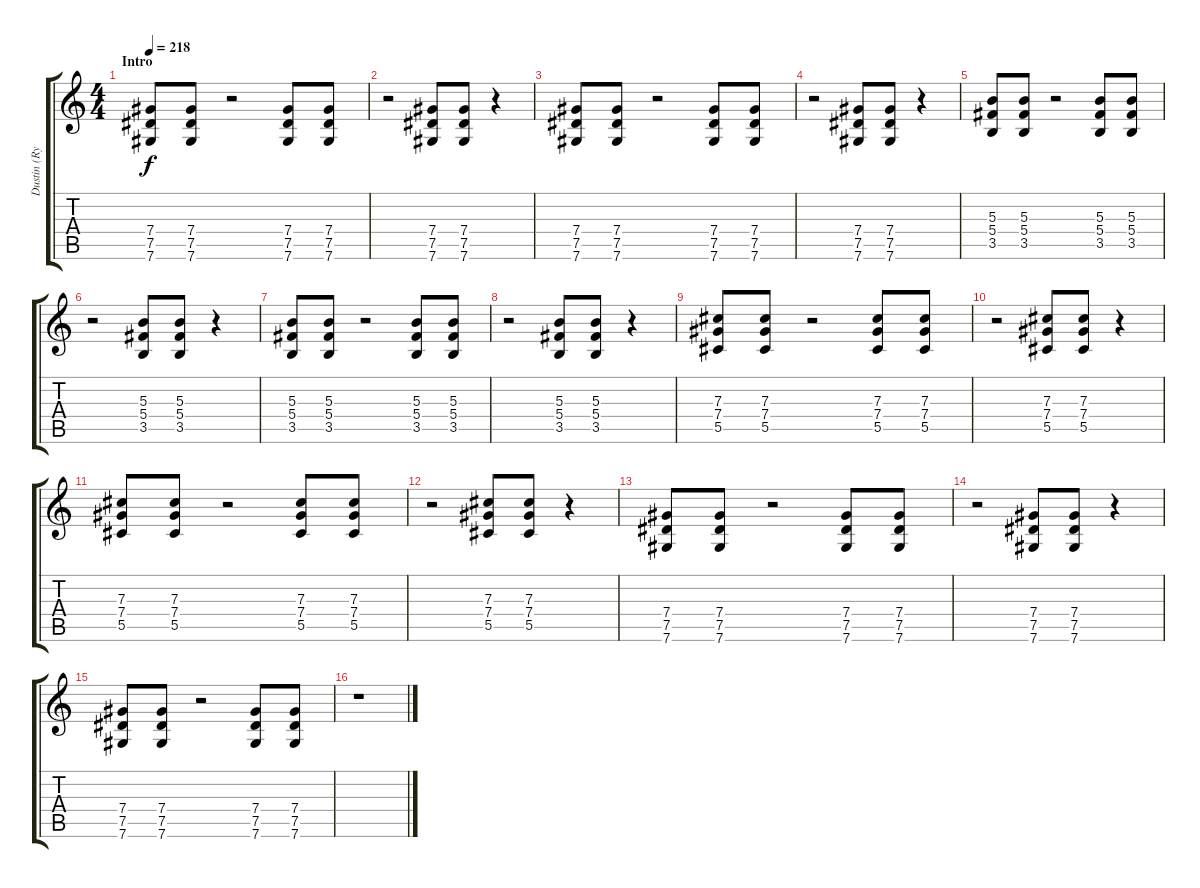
\track ("Dustin (Rythm)" "Dustin (Ry") {instrument overdrivenguitar}
\staff {score tabs}
\tuning (Eb4 Bb3 Gb3 Db3 Ab2 Db2) {hide}
\ts (4 4)
\section ("" "Intro")
\tempo 218
\clef g2
\ks c
(7.4 7.5 7.6).8{dy f instrument overdrivenguitar} (7.4 7.5 7.6).8 r.2 (7.4 7.5 7.6).8 (7.4 7.5 7.6).8 |
r.2 (7.4 7.5 7.6).8 (7.4 7.5 7.6).8 r.4 |
(7.4 7.5 7.6).8 (7.4 7.5 7.6).8 r.2 (7.4 7.5 7.6).8 (7.4 7.5 7.6).8 |
r.2 (7.4 7.5 7.6).8 (7.4 7.5 7.6).8 r.4 |
(5.3 5.4 3.5).8 (5.3 5.4 3.5).8 r.2 (5.3 5.4 3.5).8 (5.3 5.4 3.5).8 |
r.2 (5.3 5.4 3.5).8 (5.3 5.4 3.5).8 r.4 |
(5.3 5.4 3.5).8 (5.3 5.4 3.5).8 r.2 (5.3 5.4 3.5).8 (5.3 5.4 3.5).8 |
r.2 (5.3 5.4 3.5).8 (5.3 5.4 3.5).8 r.4 |
(7.3 7.4 5.5).8 (7.3 7.4 5.5).8 r.2 (7.3 7.4 5.5).8 (7.3 7.4 5.5).8 |
r.2 (7.3 7.4 5.5).8 (7.3 7.4 5.5).8 r.4 |
(7.3 7.4 5.5).8 (7.3 7.4 5.5).8 r.2 (7.3 7.4 5.5).8 (7.3 7.4 5.5).8 |
r.2 (7.3 7.4 5.5).8 (7.3 7.4 5.5).8 r.4 |
(7.4 7.5 7.6).8 (7.4 7.5 7.6).8 r.2 (7.4 7.5 7.6).8 (7.4 7.5 7.6).8 |
r.2 (7.4 7.5 7.6).8 (7.4 7.5 7.6).8 r.4 |
(7.4 7.5 7.6).8 (7.4 7.5 7.6).8 r.2 (7.4 7.5 7.6).8 (7.4 7.5 7.6).8 |
r.1
